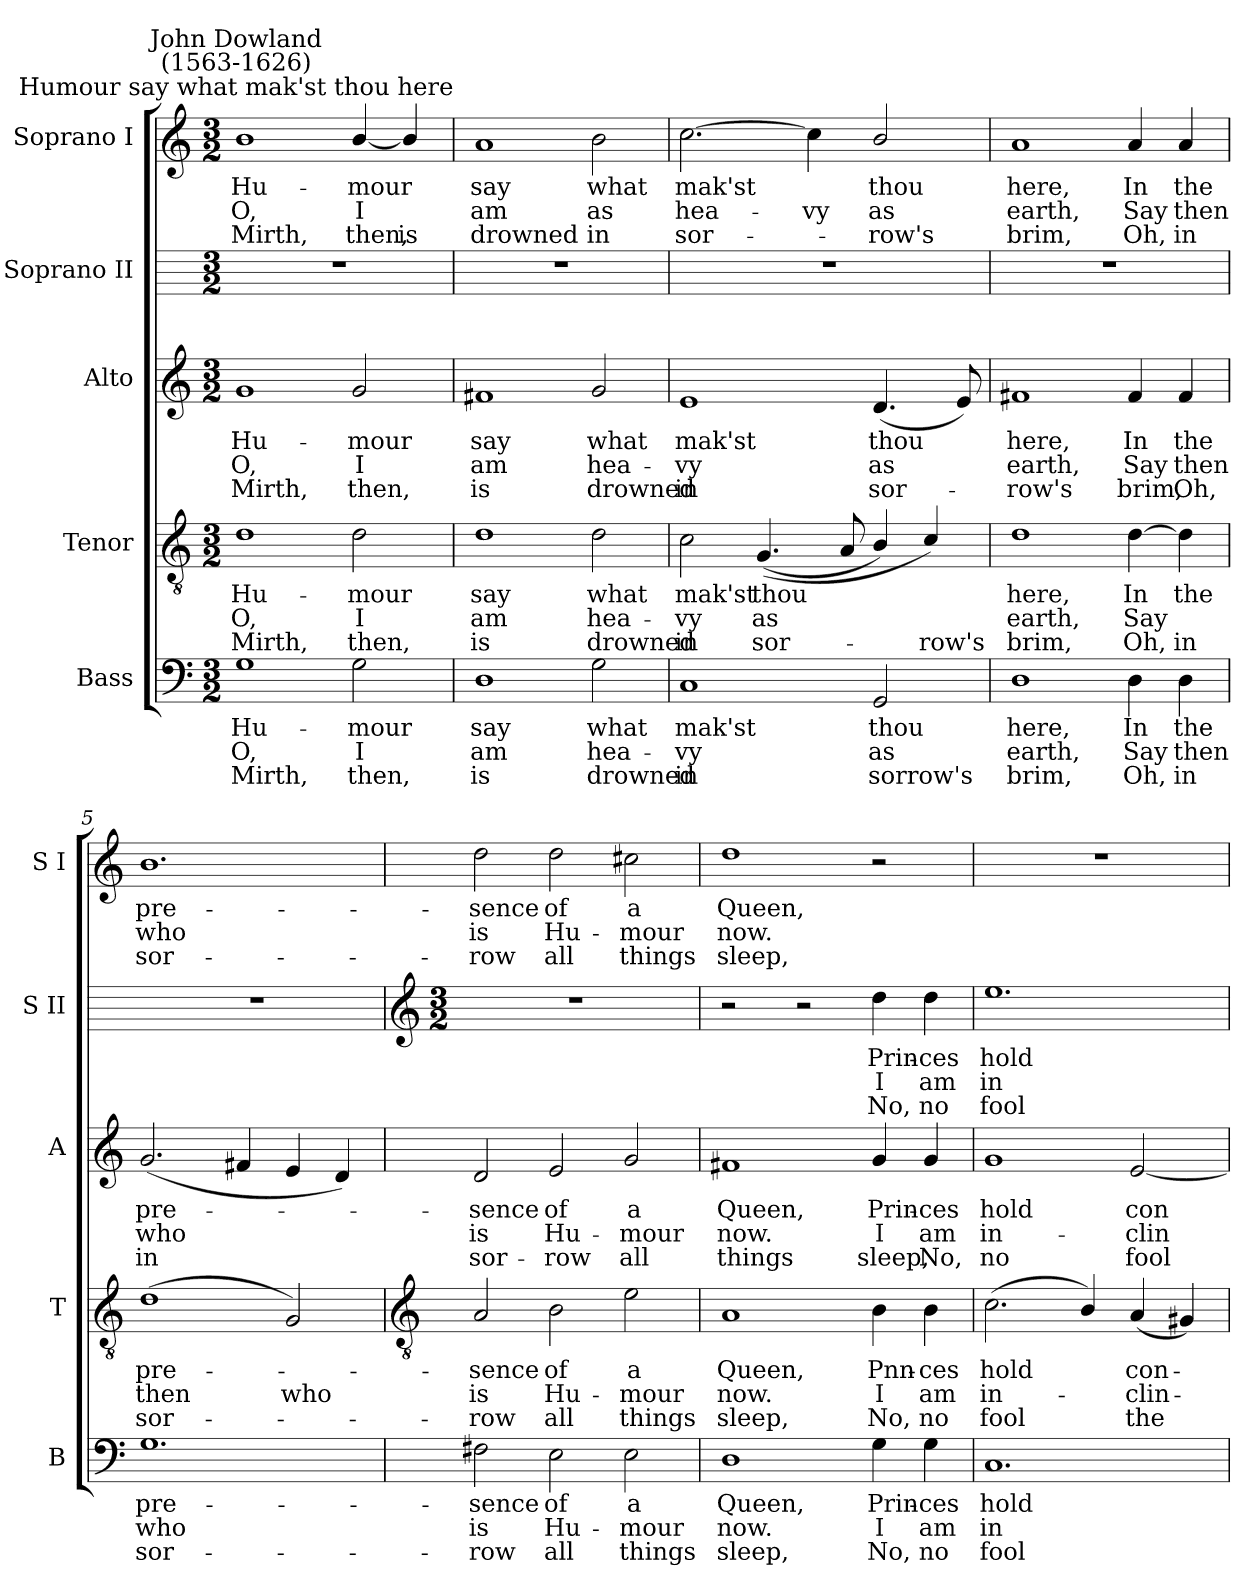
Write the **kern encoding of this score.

**kern	**text	**text	**text	**kern	**text	**text	**text	**kern	**text	**text	**text	**kern	**text	**text	**text	**kern	**text	**text	**text
*part5	*part5	*part5	*part5	*part4	*part4	*part4	*part4	*part3	*part3	*part3	*part3	*part2	*part2	*part2	*part2	*part1	*part1	*part1	*part1
*staff5	*staff5	*staff5	*staff5	*staff4	*staff4	*staff4	*staff4	*staff3	*staff3	*staff3	*staff3	*staff2	*staff2	*staff2	*staff2	*staff1	*staff1	*staff1	*staff1
*I"Bass	*	*	*	*I"Tenor	*	*	*	*I"Alto	*	*	*	*I"Soprano II	*	*	*	*I"Soprano I	*	*	*
*I'B	*	*	*	*I'T	*	*	*	*I'A	*	*	*	*I'S II	*	*	*	*I'S I	*	*	*
*clefF4	*	*	*	*clefGv2	*	*	*	*clefG2	*	*	*	*	*	*	*	*clefG2	*	*	*
*k[]	*	*	*	*k[]	*	*	*	*k[]	*	*	*	*	*	*	*	*k[]	*	*	*
*C:	*	*	*	*C:	*	*	*	*C:	*	*	*	*	*	*	*	*C:	*	*	*
*M3/2	*	*	*	*M3/2	*	*	*	*M3/2	*	*	*	*M3/2	*	*	*	*M3/2	*	*	*
=1	=1	=1	=1	=1	=1	=1	=1	=1	=1	=1	=1	=1	=1	=1	=1	=1	=1	=1	=1
!	!	!	!	!	!	!	!	!	!	!	!	!	!	!	!	!LO:TX:a:cj:t=Humour say what mak'st thou here	!	!	!
!	!	!	!	!	!	!	!	!	!	!	!	!	!	!	!	!LO:TX:a:cj:t=John Dowland\n(1563-1626)	!	!	!
!	!LO:LY:b	!LO:LY:b	!LO:LY:b	!	!LO:LY:b	!LO:LY:b	!LO:LY:b	!	!LO:LY:b	!LO:LY:b	!LO:LY:b	!	!	!	!	!	!LO:LY:b	!LO:LY:b	!LO:LY:b
1G	Hu-	-O,	Mirth,	1d	Hu-	-O,	Mirth,	1g	Hu-	-O,	Mirth,	1.r	.	.	.	1b	Hu-	-O,	Mirth,
!	!LO:LY:b	!LO:LY:b	!LO:LY:b	!	!LO:LY:b	!LO:LY:b	!LO:LY:b	!	!LO:LY:b	!LO:LY:b	!LO:LY:b	!	!	!	!	!	!LO:LY:b	!LO:LY:b	!LO:LY:b
2G	mour	I	then,	2d	mour	I	then,	2g	mour	I	then,	.	.	.	.	[4b/	mour	I	then,
!	!	!	!	!	!	!	!	!	!	!	!	!	!	!	!	!	!	!	!LO:LY:b
.	.	.	.	.	.	.	.	.	.	.	.	.	.	.	.	4b/]	.	.	is
=2	=2	=2	=2	=2	=2	=2	=2	=2	=2	=2	=2	=2	=2	=2	=2	=2	=2	=2	=2
!	!LO:LY:b	!LO:LY:b	!LO:LY:b	!	!LO:LY:b	!LO:LY:b	!LO:LY:b	!	!LO:LY:b	!LO:LY:b	!LO:LY:b	!	!	!	!	!	!LO:LY:b	!LO:LY:b	!LO:LY:b
1D	say	am	is	1d	say	am	is	1f#X	say	am	is	1.r	.	.	.	1a	say	am	drowned
!	!LO:LY:b	!LO:LY:b	!LO:LY:b	!	!LO:LY:b	!LO:LY:b	!LO:LY:b	!	!LO:LY:b	!LO:LY:b	!LO:LY:b	!	!	!	!	!	!LO:LY:b	!LO:LY:b	!LO:LY:b
2G	what	hea-	-drowned	2d	what	hea-	-drowned	2g	what	hea-	-drowned	.	.	.	.	2b	what	as	in
=3	=3	=3	=3	=3	=3	=3	=3	=3	=3	=3	=3	=3	=3	=3	=3	=3	=3	=3	=3
!	!LO:LY:b	!LO:LY:b	!LO:LY:b	!	!LO:LY:b	!LO:LY:b	!LO:LY:b	!	!LO:LY:b	!LO:LY:b	!LO:LY:b	!	!	!	!	!	!LO:LY:b	!LO:LY:b	!LO:LY:b
1C	mak'st	vy	in	2c	mak'st	vy	in	1e	mak'st	vy	in	1.r	.	.	.	[2.cc	mak'st	hea-	-sor-
!	!	!	!	!	!LO:LY:b	!LO:LY:b	!LO:LY:b	!	!	!	!	!	!	!	!	!	!	!	!
.	.	.	.	(<(<4.G	thou	as	sor-	.	.	.	.	.	.	.	.	.	.	.	.
!	!	!	!	!	!	!	!	!	!	!	!	!	!	!	!	!	!	!LO:LY:b	!
.	.	.	.	.	.	.	.	.	.	.	.	.	.	.	.	4cc]	.	vy	.
.	.	.	.	8A	.	.	.	.	.	.	.	.	.	.	.	.	.	.	.
!	!LO:LY:b	!LO:LY:b	!LO:LY:b	!	!	!	!	!	!LO:LY:b	!LO:LY:b	!LO:LY:b	!	!	!	!	!	!LO:LY:b	!LO:LY:b	!LO:LY:b
2GG	thou	as	sorrow's	4B/)	.	.	.	(<4.d	thou	as	sor-	.	.	.	.	2b/	thou	as	row's
!	!	!	!	!	!	!	!LO:LY:b	!	!	!	!	!	!	!	!	!	!	!	!
.	.	.	.	4c/)	.	.	row's	.	.	.	.	.	.	.	.	.	.	.	.
.	.	.	.	.	.	.	.	8e)	.	.	.	.	.	.	.	.	.	.	.
=4	=4	=4	=4	=4	=4	=4	=4	=4	=4	=4	=4	=4	=4	=4	=4	=4	=4	=4	=4
!	!LO:LY:b	!LO:LY:b	!LO:LY:b	!	!LO:LY:b	!LO:LY:b	!LO:LY:b	!	!LO:LY:b	!LO:LY:b	!LO:LY:b	!	!	!	!	!	!LO:LY:b	!LO:LY:b	!LO:LY:b
1D	here,	earth,	brim,	1d	here,	earth,	brim,	1f#X	here,	earth,	row's	1.r	.	.	.	1a	here,	earth,	brim,
!	!LO:LY:b	!LO:LY:b	!LO:LY:b	!	!LO:LY:b	!LO:LY:b	!LO:LY:b	!	!LO:LY:b	!LO:LY:b	!LO:LY:b	!	!	!	!	!	!LO:LY:b	!LO:LY:b	!LO:LY:b
4D	In	Say	Oh,	[4d	In	Say	Oh,	4f#	In	Say	brim,	.	.	.	.	4a	In	Say	Oh,
!	!LO:LY:b	!LO:LY:b	!LO:LY:b	!	!LO:LY:b	!	!LO:LY:b	!	!LO:LY:b	!LO:LY:b	!LO:LY:b	!	!	!	!	!	!LO:LY:b	!LO:LY:b	!LO:LY:b
4D	the	then	in	4d]	the	.	in	4f#	the	then	Oh,	.	.	.	.	4a	the	then	in
=5	=5	=5	=5	=5	=5	=5	=5	=5	=5	=5	=5	=5	=5	=5	=5	=5	=5	=5	=5
!	!LO:LY:b	!LO:LY:b	!LO:LY:b	!	!LO:LY:b	!LO:LY:b	!LO:LY:b	!	!LO:LY:b	!LO:LY:b	!LO:LY:b	!	!	!	!	!	!LO:LY:b	!LO:LY:b	!LO:LY:b
1.G	pre-	-who	sor-	(<1d	pre-	then	sor-	(<2.g	pre-	who	in	1.r	.	.	.	1.b	pre-	-who	sor-
.	.	.	.	.	.	.	.	4f#X	.	.	.	.	.	.	.	.	.	.	.
!	!	!	!	!	!	!LO:LY:b	!	!	!	!	!	!	!	!	!	!	!	!	!
.	.	.	.	2G)	.	who	.	4e	.	.	.	.	.	.	.	.	.	.	.
.	.	.	.	.	.	.	.	4d)	.	.	.	.	.	.	.	.	.	.	.
!!LO:LB:g=z
=6	=6	=6	=6	=6	=6	=6	=6	=6	=6	=6	=6	=6	=6	=6	=6	=6	=6	=6	=6
*	*	*	*	*clefGv2	*	*	*	*	*	*	*	*clefG2	*	*	*	*	*	*	*
*	*	*	*	*	*	*	*	*	*	*	*	*k[]	*	*	*	*	*	*	*
*	*	*	*	*	*	*	*	*	*	*	*	*C:	*	*	*	*	*	*	*
*	*	*	*	*	*	*	*	*	*	*	*	*M3/2	*	*	*	*	*	*	*
!	!LO:LY:b	!LO:LY:b	!LO:LY:b	!	!LO:LY:b	!LO:LY:b	!LO:LY:b	!	!LO:LY:b	!LO:LY:b	!LO:LY:b	!LO:N:vis=1	!	!	!	!	!LO:LY:b	!LO:LY:b	!LO:LY:b
2F#X	-sence	is	row	2A	sence	is	row	2d	sence	is	sor-	1.r	.	.	.	2dd	-sence	is	row
!	!LO:LY:b	!LO:LY:b	!LO:LY:b	!	!LO:LY:b	!LO:LY:b	!LO:LY:b	!	!LO:LY:b	!LO:LY:b	!LO:LY:b	!	!	!	!	!	!LO:LY:b	!LO:LY:b	!LO:LY:b
2E	of	Hu-	-all	2B	of	Hu-	-all	2e	-of	Hu-	-row	.	.	.	.	2dd	of	Hu-	-all
!	!LO:LY:b	!LO:LY:b	!LO:LY:b	!	!LO:LY:b	!LO:LY:b	!LO:LY:b	!	!LO:LY:b	!LO:LY:b	!LO:LY:b	!	!	!	!	!	!LO:LY:b	!LO:LY:b	!LO:LY:b
2E	a	mour	things	2e	a	mour	things	2g	a	mour	all	.	.	.	.	2cc#X	a	mour	things
=7	=7	=7	=7	=7	=7	=7	=7	=7	=7	=7	=7	=7	=7	=7	=7	=7	=7	=7	=7
!	!LO:LY:b	!LO:LY:b	!LO:LY:b	!	!LO:LY:b	!LO:LY:b	!LO:LY:b	!	!LO:LY:b	!LO:LY:b	!LO:LY:b	!	!	!	!	!	!LO:LY:b	!LO:LY:b	!LO:LY:b
1D	Queen,	now.	sleep,	1A	Queen,	now.	sleep,	1f#X	Queen,	now.	things	2r	.	.	.	1dd	Queen,	now.	sleep,
.	.	.	.	.	.	.	.	.	.	.	.	2r	.	.	.	.	.	.	.
!	!LO:LY:b	!LO:LY:b	!LO:LY:b	!	!LO:LY:b	!LO:LY:b	!LO:LY:b	!	!LO:LY:b	!LO:LY:b	!LO:LY:b	!	!LO:LY:b	!LO:LY:b	!LO:LY:b	!	!	!	!
4G	Prin-	-I	No,	4B	Pnn-	-I	No,	4g	Prin-	-I	sleep,	4dd	Prin-	-I	No,	2r	.	.	.
!	!LO:LY:b	!LO:LY:b	!LO:LY:b	!	!LO:LY:b	!LO:LY:b	!LO:LY:b	!	!LO:LY:b	!LO:LY:b	!LO:LY:b	!	!LO:LY:b	!LO:LY:b	!LO:LY:b	!	!	!	!
4G	ces	am	no	4B	ces	am	no	4g	ces	am	No,	4dd	ces	am	no	.	.	.	.
=8	=8	=8	=8	=8	=8	=8	=8	=8	=8	=8	=8	=8	=8	=8	=8	=8	=8	=8	=8
!	!LO:LY:b	!LO:LY:b	!LO:LY:b	!	!LO:LY:b	!LO:LY:b	!LO:LY:b	!	!LO:LY:b	!LO:LY:b	!LO:LY:b	!	!LO:LY:b	!LO:LY:b	!LO:LY:b	!LO:N:vis=1	!	!	!
1.C	hold	in-	-fool	(<2.c	hold	in-	fool	1g	hold	in-	-no	1.ee	hold	in-	-fool	1.r	.	.	.
.	.	.	.	4B/)	.	.	.	.	.	.	.	.	.	.	.	.	.	.	.
!	!	!	!	!	!LO:LY:b	!LO:LY:b	!LO:LY:b	!	!LO:LY:b	!LO:LY:b	!LO:LY:b	!	!	!	!	!	!	!	!
.	.	.	.	(<4A	con-	clin-	the	[2e	con-	clin-	fool	.	.	.	.	.	.	.	.
.	.	.	.	4G#X)	.	.	.	.	.	.	.	.	.	.	.	.	.	.	.
=	=	=	=	=	=	=	=	=	=	=	=	=	=	=	=	=	=	=	=
*-	*-	*-	*-	*-	*-	*-	*-	*-	*-	*-	*-	*-	*-	*-	*-	*-	*-	*-	*-
